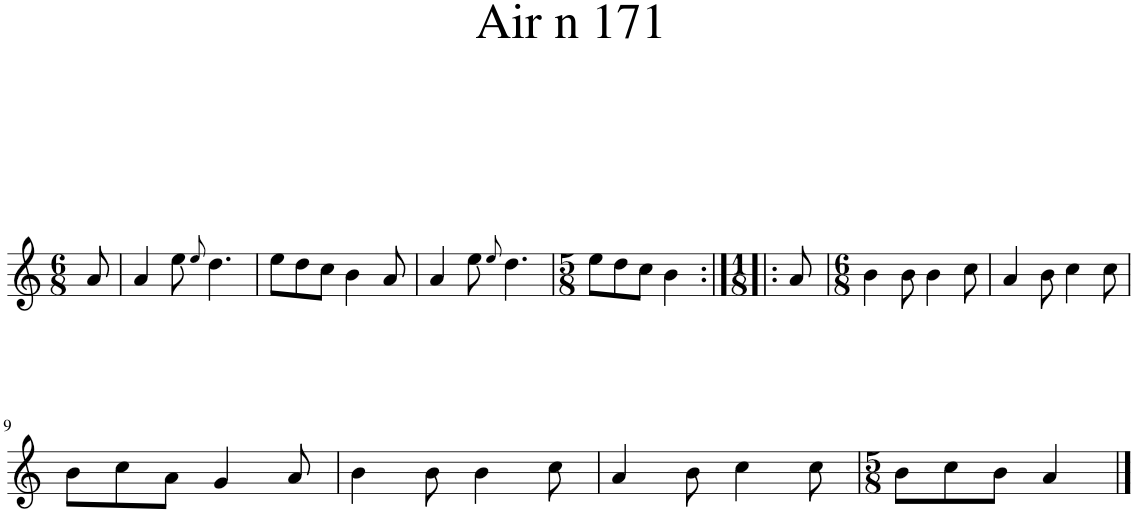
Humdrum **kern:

**kern
*part1
*staff1
*I"Piano
*I'Pno.
*clefG2
*k[]
*M6/8
=1
8a/
=2
4a/
8ee\
8qee/
4.dd\
=3
8ee\L
8dd\
8cc\J
4b\
8a/
=4
4a/
8ee\
8qee/
4.dd\
=5
*M5/8
8ee\L
8dd\
8cc\J
4b\
=6:|!|:
*M1/8
8a/
=7
*M6/8
4b\
8b\
4b\
8cc\
=8
4a/
8b\
4cc\
8cc\
!!LO:LB:g=z
=9
8b\L
8cc\
8a\J
4g/
8a/
=10
4b\
8b\
4b\
8cc\
=11
4a/
8b\
4cc\
8cc\
=12
*M5/8
8b\L
8cc\
8b\J
4a/
==
*-
